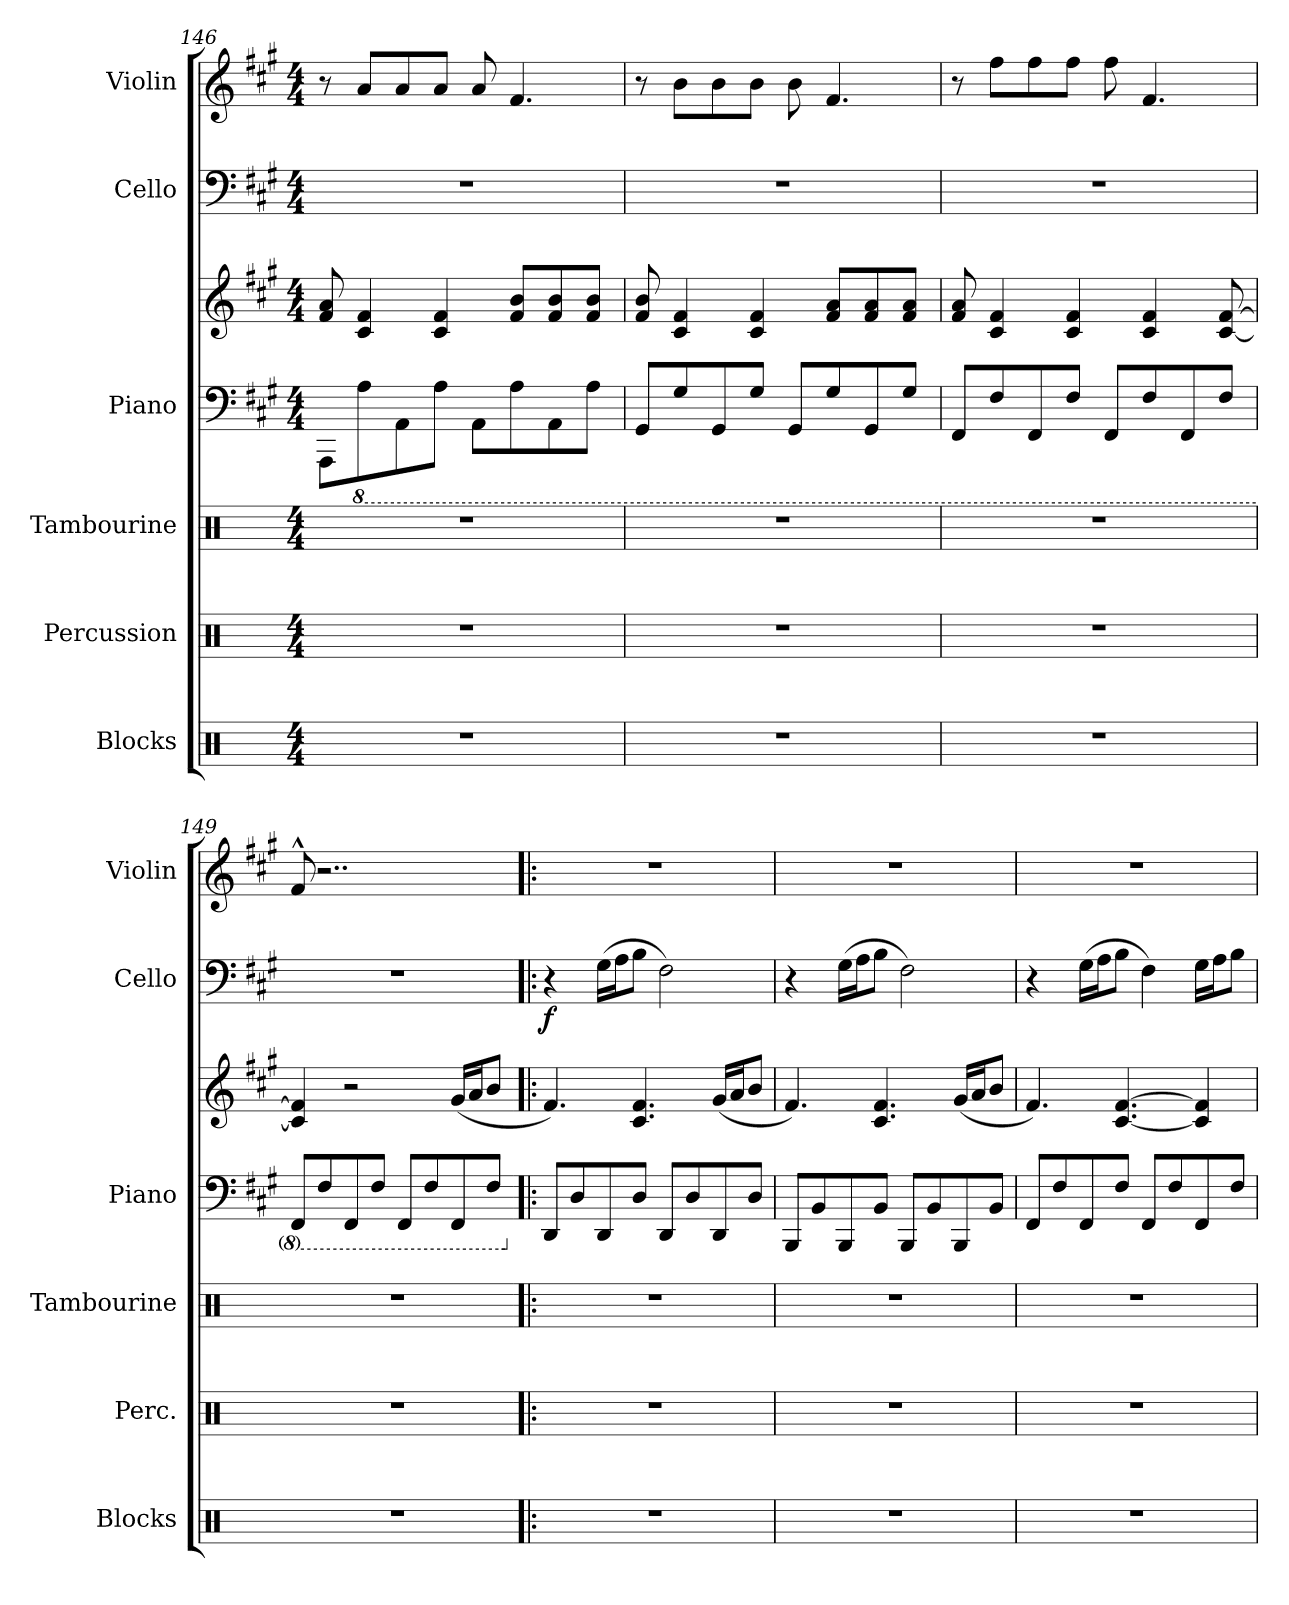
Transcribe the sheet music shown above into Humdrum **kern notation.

**kern	**kern	**kern	**kern	**kern	**kern	**dynam	**kern
*part6	*part5	*part4	*part3	*part3	*part2	*part2	*part1
*staff7	*staff6	*staff5	*staff4	*staff3	*staff2	*staff2	*staff1
*I"Blocks	*I"Percussion	*I"Tambourine	*I"Piano	*	*I"Cello	*	*I"Violin
*I'Blocks	*I'Perc.	*I'Tambourine	*I'Piano	*	*I'Cello	*	*I'Violin
!!LO:PB:g=z
*clefX	*clefX	*clefX	*clefF4	*clefG2	*clefF4	*	*clefG2
*k[]	*k[]	*k[]	*k[f#c#g#]	*k[f#c#g#]	*k[f#c#g#]	*	*k[f#c#g#]
*M4/4	*M4/4	*M4/4	*M4/4	*M4/4	*M4/4	*	*M4/4
=146	=146	=146	=146	=146	=146	=146	=146
1r	1r	1r	8AAA\L	8f#/ 8a/	1r	.	8r
*	*	*	*8ba	*	*	*	*
.	.	.	8AA\	4c#/ 4f#/	.	.	8a/L
.	.	.	8AAA\	.	.	.	8a/
.	.	.	8AA\J	4c#/ 4f#/	.	.	8a/J
.	.	.	8AAA\L	.	.	.	8a/
.	.	.	8AA\	8f#/ 8b/L	.	.	4.f#/
.	.	.	8AAA\	8f#/ 8b/	.	.	.
.	.	.	8AA\J	8f#/ 8b/J	.	.	.
=147	=147	=147	=147	=147	=147	=147	=147
1r	1r	1r	8GGG#/L	8f#/ 8b/	1r	.	8r
.	.	.	8GG#/	4c#/ 4f#/	.	.	8b\L
.	.	.	8GGG#/	.	.	.	8b\
.	.	.	8GG#/J	4c#/ 4f#/	.	.	8b\J
.	.	.	8GGG#/L	.	.	.	8b\
.	.	.	8GG#/	8f#/ 8a/L	.	.	4.f#/
.	.	.	8GGG#/	8f#/ 8a/	.	.	.
.	.	.	8GG#/J	8f#/ 8a/J	.	.	.
=148	=148	=148	=148	=148	=148	=148	=148
1r	1r	1r	8FFF#/L	8f#/ 8a/	1r	.	8r
.	.	.	8FF#/	4c#/ 4f#/	.	.	8ff#\L
.	.	.	8FFF#/	.	.	.	8ff#\
.	.	.	8FF#/J	4c#/ 4f#/	.	.	8ff#\J
.	.	.	8FFF#/L	.	.	.	8ff#\
.	.	.	8FF#/	4c#/ 4f#/	.	.	4.f#/
.	.	.	8FFF#/	.	.	.	.
.	.	.	8FF#/J	[8c#/ [8f#/	.	.	.
=149	=149	=149	=149	=149	=149	=149	=149
1r	1r	1r	8FFF#/L	4c#/] 4f#/]	1r	.	8f#^^/
.	.	.	8FF#/	.	.	.	2..r
.	.	.	8FFF#/	2r	.	.	.
.	.	.	8FF#/J	.	.	.	.
.	.	.	8FFF#/L	.	.	.	.
.	.	.	8FF#/	.	.	.	.
.	.	.	8FFF#/	(<16g#/LL	.	.	.
.	.	.	.	16a/J	.	.	.
.	.	.	8FF#/J	8b/J	.	.	.
!!LO:LB:g=z
=150!|:	=150!|:	=150!|:	=150!|:	=150!|:	=150!|:	=150!|:	=150!|:
*	*	*	*X8ba	*	*	*	*
!	!	!	!	!	!	!LO:DY:b	!
1r	1r	1r	8DD/L	4.f#/)	4r	f	1r
.	.	.	8D/	.	.	.	.
.	.	.	8DD/	.	(<16G#\LL	.	.
.	.	.	.	.	16A\J	.	.
.	.	.	8D/J	4.c#/ 4.f#/	8B\J	.	.
.	.	.	8DD/L	.	2F#\)	.	.
.	.	.	8D/	.	.	.	.
.	.	.	8DD/	(<16g#/LL	.	.	.
.	.	.	.	16a/J	.	.	.
.	.	.	8D/J	8b/J	.	.	.
=151	=151	=151	=151	=151	=151	=151	=151
1r	1r	1r	8BBB/L	4.f#/)	4r	.	1r
.	.	.	8BB/	.	.	.	.
.	.	.	8BBB/	.	(<16G#\LL	.	.
.	.	.	.	.	16A\J	.	.
.	.	.	8BB/J	4.c#/ 4.f#/	8B\J	.	.
.	.	.	8BBB/L	.	2F#\)	.	.
.	.	.	8BB/	.	.	.	.
.	.	.	8BBB/	(<16g#/LL	.	.	.
.	.	.	.	16a/J	.	.	.
.	.	.	8BB/J	8b/J	.	.	.
=152	=152	=152	=152	=152	=152	=152	=152
1r	1r	1r	8FF#/L	4.f#/)	4r	.	1r
.	.	.	8F#/	.	.	.	.
.	.	.	8FF#/	.	(<16G#\LL	.	.
.	.	.	.	.	16A\J	.	.
.	.	.	8F#/J	[4.c#/ [4.f#/	8B\J	.	.
.	.	.	8FF#/L	.	4F#\)	.	.
.	.	.	8F#/	.	.	.	.
.	.	.	8FF#/	4c#/] 4f#/]	16G#\LL	.	.
.	.	.	.	.	16A\J	.	.
.	.	.	8F#/J	.	8B\J	.	.
=	=	=	=	=	=	=	=
*-	*-	*-	*-	*-	*-	*-	*-
